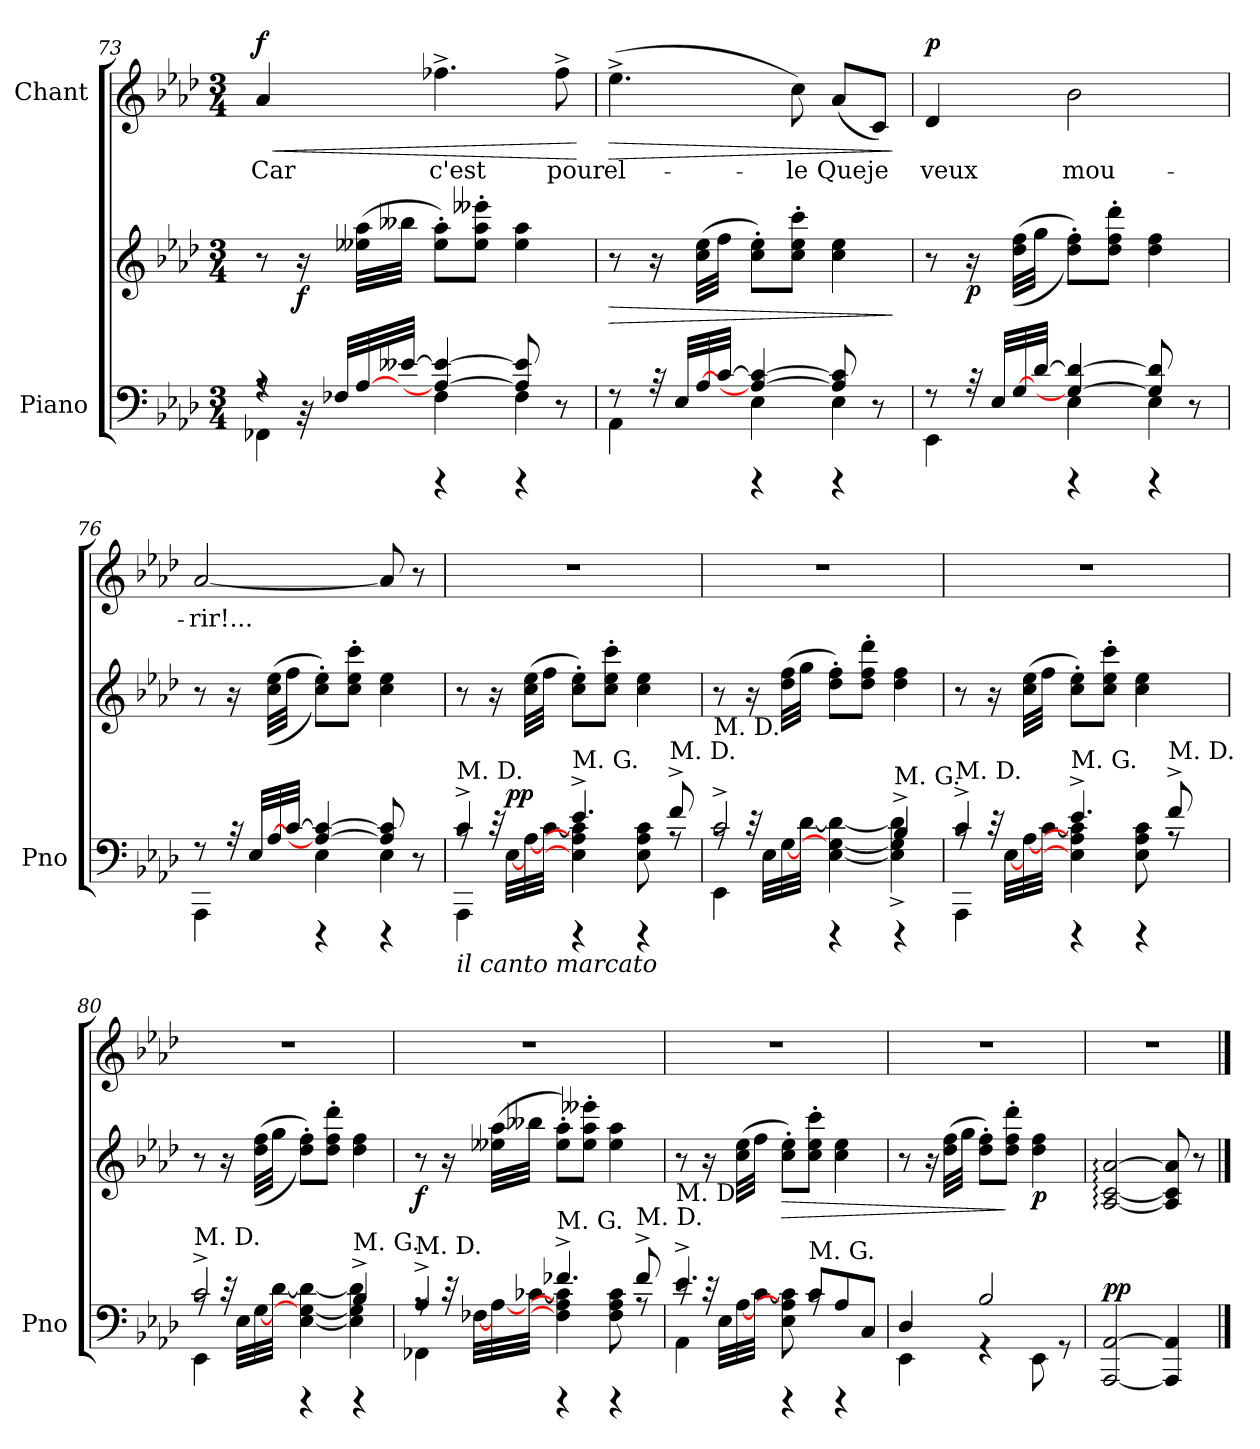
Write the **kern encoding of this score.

**kern	**kern	**dynam	**kern	**text	**dynam
*part2	*part2	*part2	*part1	*part1	*part1
*staff3	*staff2	*staff2/3	*staff1	*staff1	*staff1
*I"Piano	*	*	*I"Chant	*	*
*I'Pno	*	*	*	*	*
!!LO:LB:g=z
*clefF4	*clefG2	*	*clefG2	*	*
*k[b-e-a-d-]	*k[b-e-a-d-]	*	*k[b-e-a-d-]	*	*
*M3/4	*M3/4	*	*M3/4	*	*
=73	=73	=73	=73	=73	=73
*^	*	*	*	*	*
*	*^	*	*	*	*	*
!	!	!	!	!	!	!LO:LY:b	!LO:HP:b
!	!	!	!	!	!	!	!LO:DY:n=1:a
8rA	4rA	4FF-X\	8r	.	4a-/	Car	< f
!	!	!	!	!LO:DY:b	!	!	!
32rBB	.	.	16r	f	.	.	.
32F-X/LLL	.	.	.	.	.	.	.
[32A-/	.	.	(>32ee--X\ 32aa-\LLL	.	.	.	.
[32e--X/JJJ	.	.	32bb--X\JJJ	.	.	.	.
!	!	!	!	!	!	!LO:LY:b	!
4A-/_ 4e--/_	4F-\	4rDDD	8ee--\' 8aa-\'L)	.	4.ff-X^\	c'est	.
.	.	.	8ee--\' 8aa-\' 8eee--X\'J	.	.	.	.
8A-/] 8e--/]	4F-\	4rDDD	4ee--\ 4aa-\	.	.	.	.
!	!	!	!	!	!	!LO:LY:b	!
8r	.	.	.	.	8ff-^\	pour	.
*v	*v	*v	*	*	*	*	*
.	.	.	.	.	[
=74	=74	=74	=74	=74	=74
*^	*	*	*	*	*
*	*^	*	*	*	*	*
!	!	!	!	!LO:HP:b	!	!LO:LY:b	!LO:HP:b
8r	4AA-\	4rEEyy	8r	>	(>4.ee-^\	el-	>
32r	.	.	16r	.	.	.	.
32E-/LLL	.	.	.	.	.	.	.
[32A-/	.	.	(>32cc\ 32ee-\LLL	.	.	.	.
[32c/JJJ	.	.	32ff\JJJ	.	.	.	.
4A-/_ 4c/_	4E-\	4rDDD	8cc\' 8ee-\'L)	.	.	.	.
!	!	!	!	!	!	!LO:LY:b	!
.	.	.	8cc\' 8ee-\' 8ccc\'J	.	8cc\)	-le	.
!	!	!	!	!	!	!LO:LY:b	!
8A-/] 8c/]	4E-\	4rDDD	4cc\ 4ee-\	.	(<8a-/L	Que	.
!	!	!	!	!	!	!LO:LY:b	!
8r	.	.	.	.	8c/J)	je	.
*v	*v	*v	*	*	*	*	*
.	.	]	.	.	]
=75	=75	=75	=75	=75	=75
*^	*	*	*	*	*
*	*^	*	*	*	*	*
!	!	!	!	!	!	!LO:LY:b	!LO:DY:a
8r	4EE-\	4rEEyy	8r	.	4d-/	veux	p
!	!	!	!	!LO:DY:b	!	!	!
32r	.	.	16r	p	.	.	.
32E-/LLL	.	.	.	.	.	.	.
[32G/	.	.	(>(>32dd-\ 32ff\LLL	.	.	.	.
[32d-/JJJ	.	.	32gg\JJJ	.	.	.	.
!	!	!	!	!	!	!LO:LY:b	!
4G/_ 4d-/_	4E-\	4rDDD	8dd-\' 8ff\'L))	.	2b-\	mou-	.
.	.	.	8dd-\' 8ff\' 8ddd-\'J	.	.	.	.
8G/] 8d-/]	4E-\	4rDDD	4dd-\ 4ff\	.	.	.	.
8r	.	.	.	.	.	.	.
=76	=76	=76	=76	=76	=76	=76	=76
!	!	!	!	!	!	!LO:LY:b	!
8r	4AAA-\	4rEEyy	8r	.	[2a-/	-rir!...	.
32r	.	.	16r	.	.	.	.
32E-/LLL	.	.	.	.	.	.	.
[32A-/	.	.	(>(>32cc\ 32ee-\LLL	.	.	.	.
[32c/JJJ	.	.	32ff\JJJ	.	.	.	.
4A-/_ 4c/_	4E-\	4rDDD	8cc\' 8ee-\'L))	.	.	.	.
.	.	.	8cc\' 8ee-\' 8ccc\'J	.	.	.	.
8A-/] 8c/]	4E-\	4rDDD	4cc\ 4ee-\	.	8a-/]	.	.
8r	.	.	.	.	8r	.	.
!!LO:PB:g=z
=77	=77	=77	=77	=77	=77	=77	=77
!LO:TX:a:t=M. D.	!	!	!	!	!	!	!
!LO:TX:b:i:t=il canto marcato	!	!	!	!	!	!	!
4c^/	8rA	4AAA-\	8r	.	2.r	.	.
.	32rc	.	16r	.	.	.	.
!	!	!	!	!LO:DY:a=2	!	!	!
.	[32E-\LLL	.	.	pp	.	.	.
.	[32A-\	.	(>32cc\ 32ee-\LLL	.	.	.	.
.	[32c\JJJ	.	32ff\JJJ	.	.	.	.
!LO:TX:a:t=M. G.	!	!	!	!	!	!	!
4.e-^/	4E-\] 4A-\] 4c\]	4rDDD	8cc\' 8ee-\'L)	.	.	.	.
.	.	.	8cc\' 8ee-\' 8ccc\'J	.	.	.	.
.	8E-\ 8A-\ 8c\	4rDDD	4cc\ 4ee-\	.	.	.	.
!LO:TX:a:t=M. D.	!	!	!	!	!	!	!
8f^/	8rA	.	.	.	.	.	.
=78	=78	=78	=78	=78	=78	=78	=78
!LO:TX:a:t=M. D.	!	!	!	!	!	!	!
2c^/	8rA	4EE-\	8r	.	2.r	.	.
.	32rc	.	16r	.	.	.	.
.	32E-\LLL	.	.	.	.	.	.
.	[32G\	.	(>32dd-\ 32ff\LLL	.	.	.	.
.	[32d-\JJJ	.	32gg\JJJ	.	.	.	.
.	[4E-\ 4G\_ 4d-\_	4rDDD	8dd-\' 8ff\'L)	.	.	.	.
.	.	.	8dd-\' 8ff\' 8ddd-\'J	.	.	.	.
!LO:TX:a:t=M. G.	!	!	!	!	!	!	!
4B-^/	4E-\]^ 4G\]^ 4d-\]^	4rDDD	4dd-\ 4ff\	.	.	.	.
=79	=79	=79	=79	=79	=79	=79	=79
!LO:TX:a:t=M. D.	!	!	!	!	!	!	!
4c^/	8rA	4AAA-\	8r	.	2.r	.	.
.	32rc	.	16r	.	.	.	.
.	[32E-\LLL	.	.	.	.	.	.
.	[32A-\	.	(>32cc\ 32ee-\LLL	.	.	.	.
.	[32c\JJJ	.	32ff\JJJ	.	.	.	.
!LO:TX:a:t=M. G.	!	!	!	!	!	!	!
4.e-^/	4E-\] 4A-\] 4c\]	4rDDD	8cc\' 8ee-\'L)	.	.	.	.
.	.	.	8cc\' 8ee-\' 8ccc\'J	.	.	.	.
.	8E-\ 8A-\ 8c\	4rDDD	4cc\ 4ee-\	.	.	.	.
!LO:TX:a:t=M. D.	!	!	!	!	!	!	!
8f^/	8rA	.	.	.	.	.	.
=80	=80	=80	=80	=80	=80	=80	=80
!LO:TX:a:t=M. D.	!	!	!	!	!	!	!
2c^/	8rA	4EE-\	8r	.	2.r	.	.
.	32rc	.	16r	.	.	.	.
.	32E-\LLL	.	.	.	.	.	.
.	[32G\	.	(>(>32dd-\ 32ff\LLL	.	.	.	.
.	[32d-\JJJ	.	32gg\JJJ	.	.	.	.
.	[4E-\ 4G\_ 4d-\_	4rDDD	8dd-\' 8ff\'L))	.	.	.	.
.	.	.	8dd-\' 8ff\' 8ddd-\'J	.	.	.	.
!LO:TX:a:t=M. G.	!	!	!	!	!	!	!
4B-^/	4E-\] 4G\] 4d-\]	4rDDD	4dd-\ 4ff\	.	.	.	.
!!LO:LB:g=z
=81	=81	=81	=81	=81	=81	=81	=81
!LO:TX:a:t=M. D.	!	!	!	!	!	!	!
!	!	!	!	!LO:DY:b	!	!	!
4A-^/	8rA	4FF-X\	8r	f	2.r	.	.
.	32rc	.	16r	.	.	.	.
.	[32F-X\LLL	.	.	.	.	.	.
.	[32A-\	.	(>32ee--X\ 32aa-\LLL	.	.	.	.
.	[32c-X\JJJ	.	32bb--X\JJJ	.	.	.	.
!LO:TX:a:t=M. G.	!	!	!	!	!	!	!
4.f-X^/	4F-\] 4A-\] 4c-\]	4rDDD	8ee--\' 8aa-\'L)	.	.	.	.
.	.	.	8ee--\' 8aa-\' 8eee--X\'J	.	.	.	.
.	8F-\ 8A-\ 8c-\	4rDDD	4ee--\ 4aa-\	.	.	.	.
!LO:TX:a:t=M. D.	!	!	!	!	!	!	!
8f-^/	8rA	.	.	.	.	.	.
=82	=82	=82	=82	=82	=82	=82	=82
!LO:TX:a:t=M. D.	!	!	!	!	!	!	!
4.e-^/	8rc	4AA-\	8r	.	2.r	.	.
.	32rc	.	16r	.	.	.	.
.	32E-\LLL	.	.	.	.	.	.
.	[32A-\	.	(>32cc\ 32ee-\LLL	.	.	.	.
.	[32c\JJJ	.	32ff\JJJ	.	.	.	.
!	!	!	!	!LO:HP:b	!	!	!
.	8E-\ 8A-\] 8c\]	4rDDD	8cc\' 8ee-\'L)	>	.	.	.
!LO:TX:a:t=M. G.	!	!	!	!	!	!	!
8c/L	8rA	.	8cc\' 8ee-\' 8ccc\'J	.	.	.	.
8A-/	4rFyy	4rDDD	4cc\ 4ee-\	.	.	.	.
8C/J	.	.	.	.	.	.	.
*	*v	*v	*	*	*	*	*
=83	=83	=83	=83	=83	=83	=83
4D-/	4EE-:\	8r	.	2.r	.	.
.	.	16r	.	.	.	.
.	.	(>32dd-\ 32ff\LLL	.	.	.	.
.	.	32gg\JJJ	.	.	.	.
2B-/	4rGG	8dd-\' 8ff\'L)	.	.	.	.
.	.	8dd-\' 8ff\' 8ddd-\'J	]	.	.	.
!	!	!	!LO:DY:b	!	!	!
.	8EE-\	4dd-\ 4ff\	p	.	.	.
.	8rGG	.	.	.	.	.
=84	=84	=84	=84	=84	=84	=84
!	!	!	!LO:DY:a=2	!	!	!
*v	*v	*	*	*	*	*
[2AAA-/ [2AA-/	[2A-/: [2c/: [2a-/:	pp	2.r	.	.
4AAA-/] 4AA-/]	8A-/] 8c/] 8a-/]	.	.	.	.
.	8r	.	.	.	.
==	==	==	==	==	==
*-	*-	*-	*-	*-	*-
